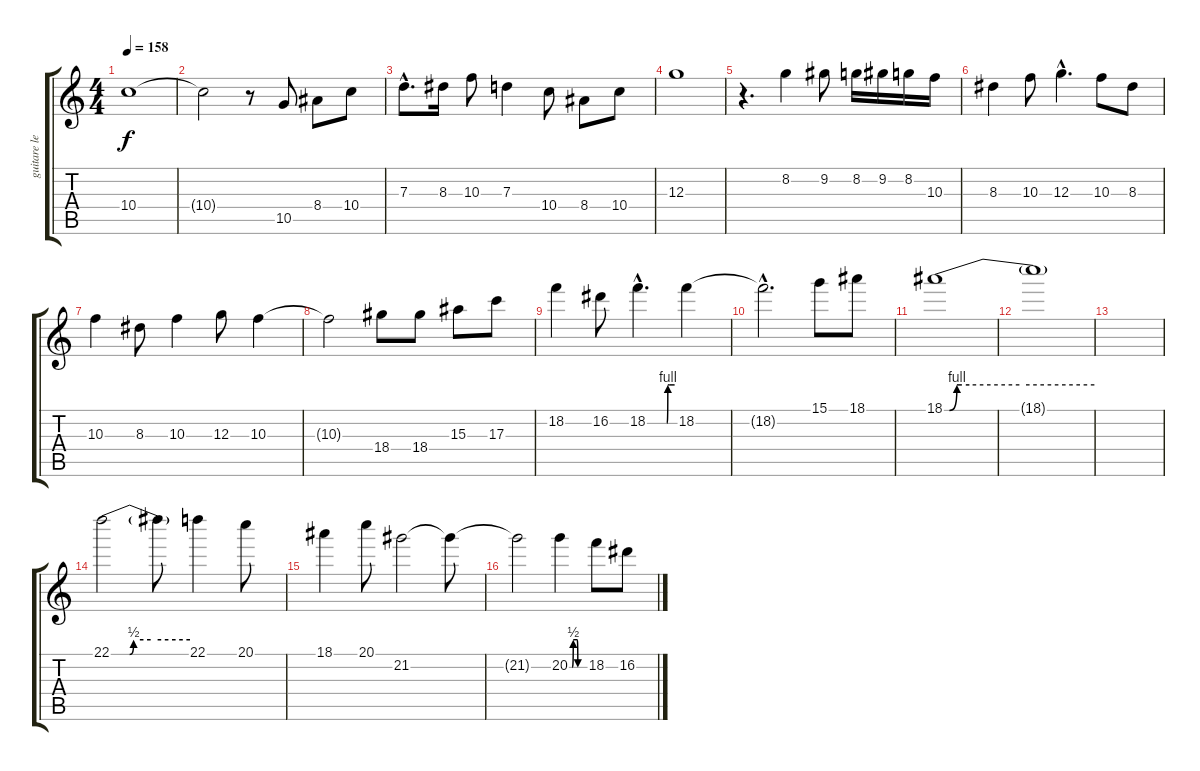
\track ("guitare lead satriani" "guitare le") {instrument distortionguitar}
\staff {score tabs}
\tuning (E4 B3 G3 D3 A2 E2) {hide}
\ts (4 4)
\tempo 158
\clef g2
\ks c
10.4.1{dy f} |
10.4{t}.2 r.8 10.5.8 8.4.8 10.4.8 |
7.3{hac}.8{d} 8.3.16 10.3.8 7.3.4 10.4.8 8.4.8 10.4.8 |
12.3.1 |
r.4{d} 8.2.4 9.2.8 8.2.16 9.2.16 8.2.16 10.3.16 |
8.3.4 10.3.8 12.3{hac}.4{d} 10.3.8 8.3.8 |
10.3.4 8.3.8 10.3.4 12.3.8 10.3.4 |
10.3{t}.2 18.4.8 18.4.8 15.3.8 17.3.8 |
18.2.4 16.2.8 18.2{be (custom 0 0 30 0 43 0 45 4 48 4 60 4) hac}.4{d} 18.2.4 |
18.2{hac t}.2{d} 15.1.8 18.1.8 |
18.1{be (custom 0 0 2 0 5 4 7 4 10 4 30 4 60 4)}.1 |
18.1{t}.1{volume 7} |
|
22.1{be (custom 0 0 14 0 17 2 30 2 60 2)}.2{balance 13} 22.1{t}.8 22.1.4 20.1.8 |
18.1.4 20.1.8 21.2.2 21.2{t}.8 |
21.2{t}.2 20.2{be (custom 0 0 11 0 15 2 30 2 33 0 45 0 60 0)}.4 18.2.8 16.2.8
